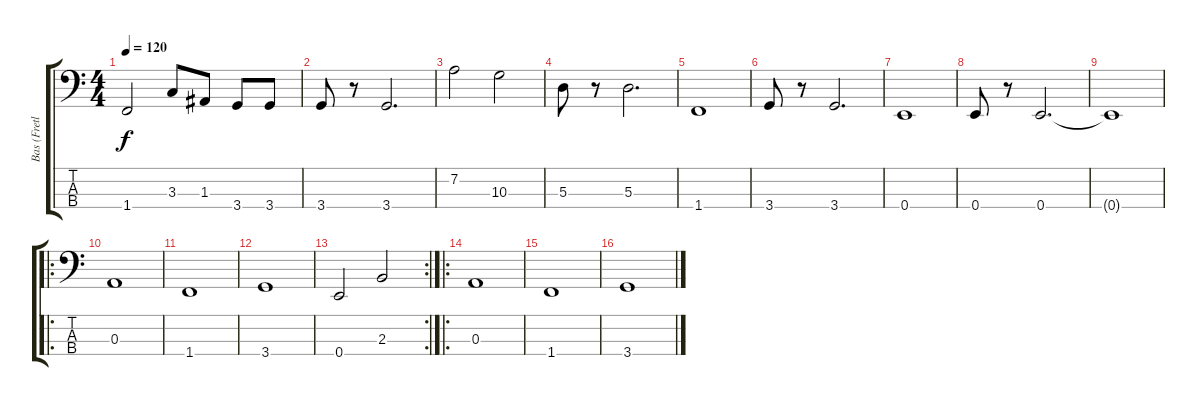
\track ("Bas (Fretless)" "Bas (Fretl") {instrument fretlessbass}
\staff {score tabs}
\tuning (G2 D2 A1 E1) {hide}
\ts (4 4)
\tempo 120
\clef f4
\ks c
1.4.2{dy f} 3.3.8 1.3.8 3.4.8 3.4.8 |
3.4.8 r.8 3.4.2{d} |
7.2.2 10.3.2 |
5.3.8 r.8 5.3.2{d} |
1.4.1 |
3.4.8 r.8 3.4.2{d} |
0.4.1 |
0.4.8 r.8 0.4.2{d} |
0.4{t}.1 |
\ro
0.3.1 |
1.4.1 |
3.4.1 |
\rc 2
0.4.2 2.3.2 |
\ro
0.3.1 |
1.4.1 |
3.4.1
